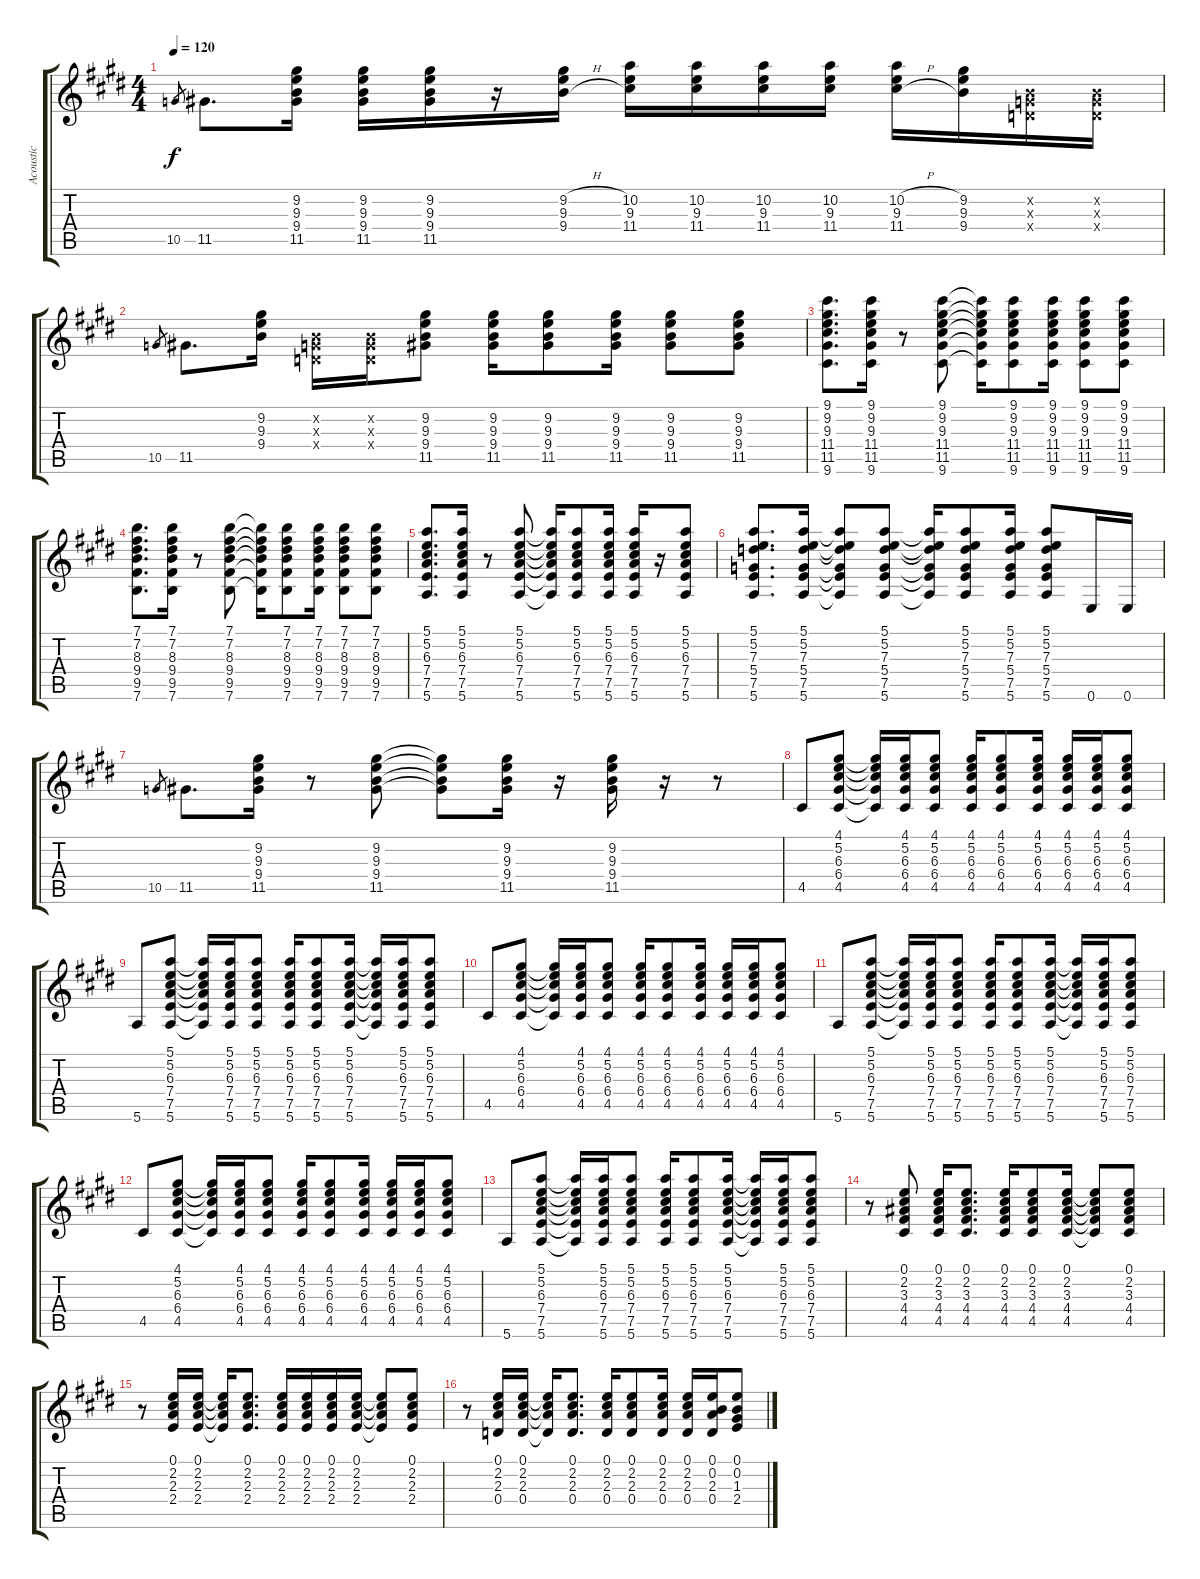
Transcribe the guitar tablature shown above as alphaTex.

\track ("Acoustic" "Acoustic") {instrument acousticguitarsteel}
\staff {score tabs}
\tuning (E4 B3 G3 D3 A2 E2) {hide}
\ts (4 4)
\tempo 120
\clef g2
\ks e
10.5.8{gr dy f} 11.5.8{d} (9.2 9.3 9.4 11.5).16 (9.2 9.3 9.4 11.5).16 (9.2 9.3 9.4 11.5).16 r.16 (9.2{h} 9.3{h} 9.4{h}).16 (10.2 9.3 11.4).16 (10.2 9.3 11.4).16 (10.2 9.3 11.4).16 (10.2 9.3 11.4).16 (10.2{h} 9.3{h} 11.4{h}).16 (9.2 9.3 9.4).16 (0.2{x} 0.3{x} 0.4{x}).16 (0.2{x} 0.3{x} 0.4{x}).16 |
10.5.8{gr} 11.5.8{d} (9.2 9.3 9.4).16 (0.2{x} 0.3{x} 0.4{x}).16 (0.2{x} 0.3{x} 0.4{x}).16 (9.2 9.3 9.4 11.5).8 (9.2 9.3 9.4 11.5).16 (9.2 9.3 9.4 11.5).8 (9.2 9.3 9.4 11.5).16 (9.2 9.3 9.4 11.5).8 (9.2 9.3 9.4 11.5).8 |
(9.1 9.2 9.3 11.4 11.5 9.6).8{d} (9.1 9.2 9.3 11.4 11.5 9.6).16 r.8 (9.1 9.2 9.3 11.4 11.5 9.6).8 (9.1{t} 9.2{t} 9.3{t} 11.4{t} 11.5{t} 9.6{t}).16 (9.1 9.2 9.3 11.4 11.5 9.6).8 (9.1 9.2 9.3 11.4 11.5 9.6).16 (9.1 9.2 9.3 11.4 11.5 9.6).8 (9.1 9.2 9.3 11.4 11.5 9.6).8 |
(7.1 7.2 8.3 9.4 9.5 7.6).8{d} (7.1 7.2 8.3 9.4 9.5 7.6).16 r.8 (7.1 7.2 8.3 9.4 9.5 7.6).8 (7.1{t} 7.2{t} 8.3{t} 9.4{t} 9.5{t} 7.6{t}).16 (7.1 7.2 8.3 9.4 9.5 7.6).8 (7.1 7.2 8.3 9.4 9.5 7.6).16 (7.1 7.2 8.3 9.4 9.5 7.6).8 (7.1 7.2 8.3 9.4 9.5 7.6).8 |
(5.1 5.2 6.3 7.4 7.5 5.6).8{d} (5.1 5.2 6.3 7.4 7.5 5.6).16 r.8 (5.1 5.2 6.3 7.4 7.5 5.6).8 (5.1{t} 5.2{t} 6.3{t} 7.4{t} 7.5{t} 5.6{t}).16 (5.1 5.2 6.3 7.4 7.5 5.6).8 (5.1 5.2 6.3 7.4 7.5 5.6).16 (5.1 5.2 6.3 7.4 7.5 5.6).16 r.16 (5.1 5.2 6.3 7.4 7.5 5.6).8 |
(5.1 5.2 7.3 5.4 7.5 5.6).8{d} (5.1 5.2 7.3 5.4 7.5 5.6).16 (5.1{t} 5.2{t} 7.3{t} 5.4{t} 7.5{t} 5.6{t}).8 (5.1 5.2 7.3 5.4 7.5 5.6).8 (5.1{t} 5.2{t} 7.3{t} 5.4{t} 7.5{t} 5.6{t}).16 (5.1 5.2 7.3 5.4 7.5 5.6).8 (5.1 5.2 7.3 5.4 7.5 5.6).16 (5.1 5.2 7.3 5.4 7.5 5.6).8 0.6.16 0.6.16 |
10.5.8{gr} 11.5.8{d} (9.2 9.3 9.4 11.5).16 r.8 (9.2 9.3 9.4 11.5).8 (9.2{t} 9.3{t} 9.4{t} 11.5{t}).8 (9.2 9.3 9.4 11.5).16 r.16 (9.2 9.3 9.4 11.5).16 r.16 r.8 |
4.5.8 (4.1 5.2 6.3 6.4 4.5).8 (4.1{t} 5.2{t} 6.3{t} 6.4{t} 4.5{t}).16 (4.1 5.2 6.3 6.4 4.5).16 (4.1 5.2 6.3 6.4 4.5).8 (4.1 5.2 6.3 6.4 4.5).16 (4.1 5.2 6.3 6.4 4.5).8 (4.1 5.2 6.3 6.4 4.5).16 (4.1 5.2 6.3 6.4 4.5).16 (4.1 5.2 6.3 6.4 4.5).16 (4.1 5.2 6.3 6.4 4.5).8 |
5.6.8 (5.1 5.2 6.3 7.4 7.5 5.6).8 (5.1{t} 5.2{t} 6.3{t} 7.4{t} 7.5{t} 5.6{t}).16 (5.1 5.2 6.3 7.4 7.5 5.6).16 (5.1 5.2 6.3 7.4 7.5 5.6).8 (5.1 5.2 6.3 7.4 7.5 5.6).16 (5.1 5.2 6.3 7.4 7.5 5.6).8 (5.1 5.2 6.3 7.4 7.5 5.6).16 (5.1{t} 5.2{t} 6.3{t} 7.4{t} 7.5{t} 5.6{t}).16 (5.1 5.2 6.3 7.4 7.5 5.6).16 (5.1 5.2 6.3 7.4 7.5 5.6).8 |
4.5.8 (4.1 5.2 6.3 6.4 4.5).8 (4.1{t} 5.2{t} 6.3{t} 6.4{t} 4.5{t}).16 (4.1 5.2 6.3 6.4 4.5).16 (4.1 5.2 6.3 6.4 4.5).8 (4.1 5.2 6.3 6.4 4.5).16 (4.1 5.2 6.3 6.4 4.5).8 (4.1 5.2 6.3 6.4 4.5).16 (4.1 5.2 6.3 6.4 4.5).16 (4.1 5.2 6.3 6.4 4.5).16 (4.1 5.2 6.3 6.4 4.5).8 |
5.6.8 (5.1 5.2 6.3 7.4 7.5 5.6).8 (5.1{t} 5.2{t} 6.3{t} 7.4{t} 7.5{t} 5.6{t}).16 (5.1 5.2 6.3 7.4 7.5 5.6).16 (5.1 5.2 6.3 7.4 7.5 5.6).8 (5.1 5.2 6.3 7.4 7.5 5.6).16 (5.1 5.2 6.3 7.4 7.5 5.6).8 (5.1 5.2 6.3 7.4 7.5 5.6).16 (5.1{t} 5.2{t} 6.3{t} 7.4{t} 7.5{t} 5.6{t}).16 (5.1 5.2 6.3 7.4 7.5 5.6).16 (5.1 5.2 6.3 7.4 7.5 5.6).8 |
4.5.8 (4.1 5.2 6.3 6.4 4.5).8 (4.1{t} 5.2{t} 6.3{t} 6.4{t} 4.5{t}).16 (4.1 5.2 6.3 6.4 4.5).16 (4.1 5.2 6.3 6.4 4.5).8 (4.1 5.2 6.3 6.4 4.5).16 (4.1 5.2 6.3 6.4 4.5).8 (4.1 5.2 6.3 6.4 4.5).16 (4.1 5.2 6.3 6.4 4.5).16 (4.1 5.2 6.3 6.4 4.5).16 (4.1 5.2 6.3 6.4 4.5).8 |
5.6.8 (5.1 5.2 6.3 7.4 7.5 5.6).8 (5.1{t} 5.2{t} 6.3{t} 7.4{t} 7.5{t} 5.6{t}).16 (5.1 5.2 6.3 7.4 7.5 5.6).16 (5.1 5.2 6.3 7.4 7.5 5.6).8 (5.1 5.2 6.3 7.4 7.5 5.6).16 (5.1 5.2 6.3 7.4 7.5 5.6).8 (5.1 5.2 6.3 7.4 7.5 5.6).16 (5.1{t} 5.2{t} 6.3{t} 7.4{t} 7.5{t} 5.6{t}).16 (5.1 5.2 6.3 7.4 7.5 5.6).16 (5.1 5.2 6.3 7.4 7.5 5.6).8 |
r.8 (0.1 2.2 3.3 4.4 4.5).8 (0.1 2.2 3.3 4.4 4.5).16 (0.1 2.2 3.3 4.4 4.5).8{d} (0.1 2.2 3.3 4.4 4.5).16 (0.1 2.2 3.3 4.4 4.5).8 (0.1 2.2 3.3 4.4 4.5).16 (0.1{t} 2.2{t} 3.3{t} 4.4{t} 4.5{t}).8 (0.1 2.2 3.3 4.4 4.5).8 |
r.8 (0.1 2.2 2.3 2.4).16 (0.1 2.2 2.3 2.4).16 (0.1{t} 2.2{t} 2.3{t} 2.4{t}).16 (0.1 2.2 2.3 2.4).8{d} (0.1 2.2 2.3 2.4).16 (0.1 2.2 2.3 2.4).16 (0.1 2.2 2.3 2.4).16 (0.1 2.2 2.3 2.4).16 (0.1{t} 2.2{t} 2.3{t} 2.4{t}).8 (0.1 2.2 2.3 2.4).8 |
r.8 (0.1 2.2 2.3 0.4).16 (0.1 2.2 2.3 0.4).16 (0.1{t} 2.2{t} 2.3{t} 0.4{t}).16 (0.1 2.2 2.3 0.4).8{d} (0.1 2.2 2.3 0.4).16 (0.1 2.2 2.3 0.4).8 (0.1 2.2 2.3 0.4).16 (0.1 2.2 2.3 0.4).16 (0.1 0.2 2.3 0.4).16 (0.1 0.2 1.3 2.4).8
